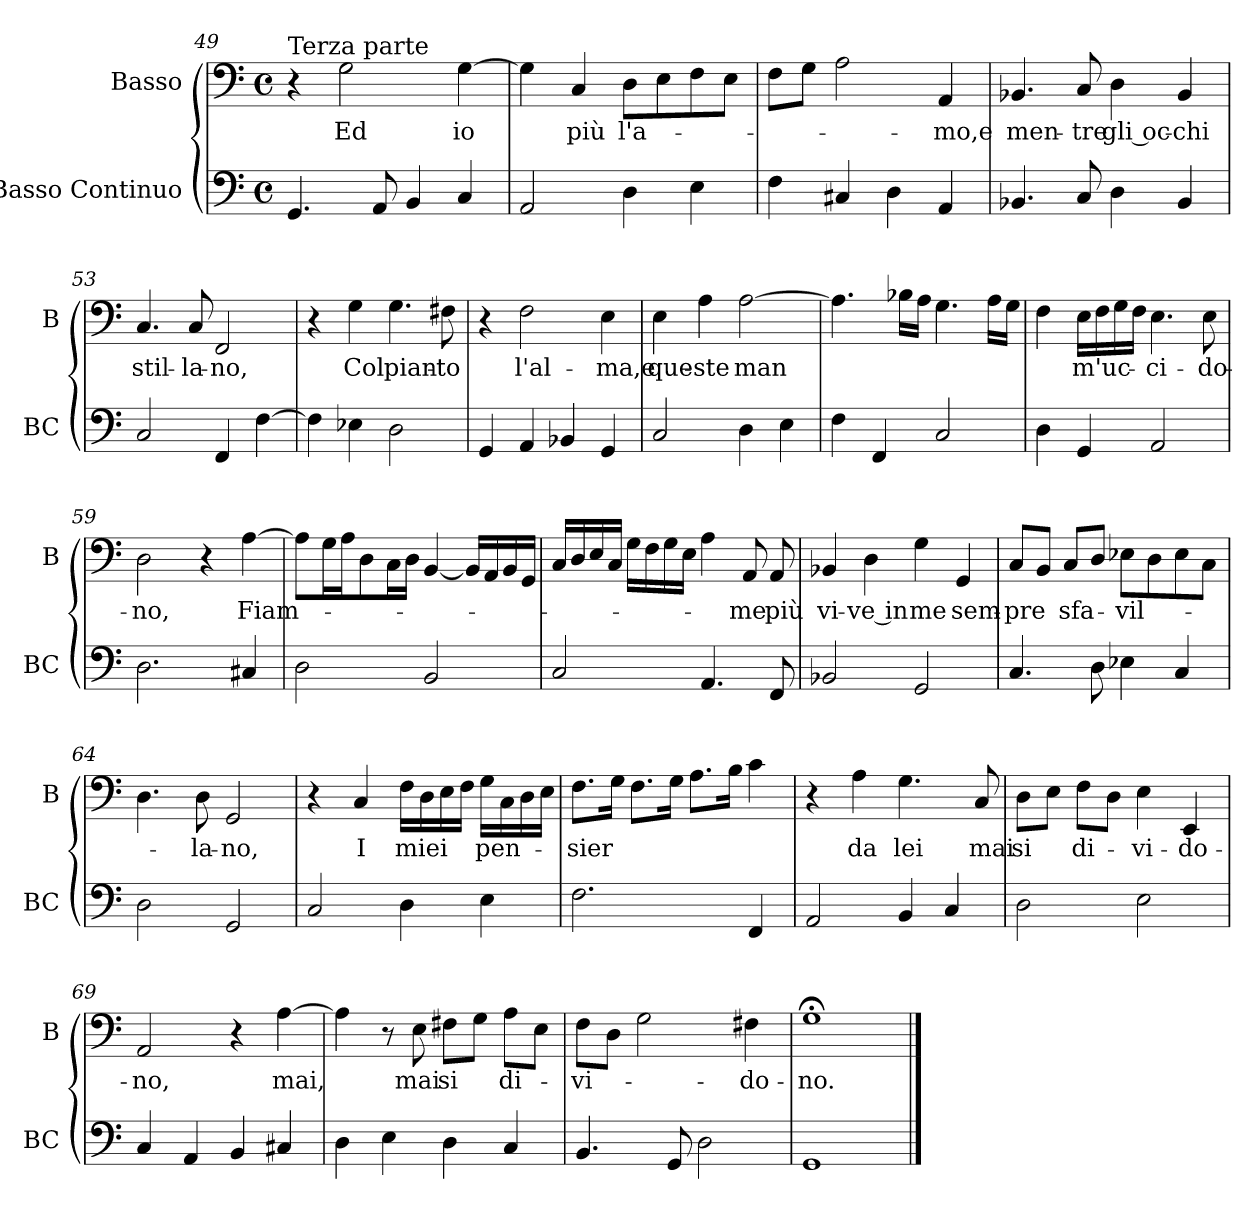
**kern	**kern	**text
*part2	*part1	*part1
*staff2	*staff1	*staff1
*I"Basso Continuo	*I"Basso	*
*I'BC	*I'B	*
*clefF4	*clefF4	*
*k[]	*k[]	*
*C:	*C:	*
*M4/4	*M4/4	*
*met(c)	*met(c)	*
=49	=49	=49
!	!LO:TX:a:t=Terza parte	!
4.GG/	4r	.
!	!	!LO:LY:b
.	2G\	Ed
8AA/	.	.
4BB/	.	.
!	!	!LO:LY:b
4C/	[4G\	io
=50	=50	=50
2AA/	4G\]	.
!	!	!LO:LY:b
.	4C/	più
!	!	!LO:LY:b
4D\	8D\L	l'a-
.	8E\	.
4E\	8F\	.
.	8E\J	.
=51	=51	=51
4F\	8F\L	.
.	8G\J	.
4C#X/	2A\	.
4D\	.	.
!	!	!LO:LY:b
4AA/	4AA/	-mo,e
=52	=52	=52
!	!	!LO:LY:b
4.BB-X/	4.BB-X/	men-
!	!	!LO:LY:b
8C/	8C/	-tre
!	!	!LO:LY:b
4D\	4D\	gli oc-
!	!	!LO:LY:b
4BB-/	4BB-/	-chi
=53	=53	=53
!	!	!LO:LY:b
2C/	4.C/	stil-
!	!	!LO:LY:b
.	8C/	-la-
!	!	!LO:LY:b
4FF/	2FF/	-no,
[4F\	.	.
=54	=54	=54
4F\]	4r	.
!	!	!LO:LY:b
4E-X\	4G\	Col
!	!	!LO:LY:b
2D\	4.G\	pian-
!	!	!LO:LY:b
.	8F#X\	-to
!!LO:LB:g=z
=55	=55	=55
4GG/	4r	.
!	!	!LO:LY:b
4AA/	2F\	l'al-
4BB-X/	.	.
!	!	!LO:LY:b
4GG/	4E\	-ma,e
=56	=56	=56
!	!	!LO:LY:b
2C/	4E\	que-
!	!	!LO:LY:b
.	4A\	-ste
!	!	!LO:LY:b
4D\	[2A\	man
4E\	.	.
=57	=57	=57
4F\	4.A\]	.
4FF/	.	.
.	16B-X\LL	.
.	16A\JJ	.
2C/	4.G\	.
.	16A\LL	.
.	16G\JJ	.
=58	=58	=58
4D\	4F\	.
!	!	!LO:LY:b
4GG/	16E\LL	m'uc-
.	16F\	.
.	16G\	.
.	16F\JJ	.
!	!	!LO:LY:b
2AA/	4.E\	-ci-
!	!	!LO:LY:b
.	8E\	-do-
=59	=59	=59
!	!	!LO:LY:b
2.D\	2D\	-no,
.	4r	.
!	!	!LO:LY:b
4C#X/	[4A\	Fiam-
=60	=60	=60
2D\	8A\L]	.
.	16G\L	.
.	16A\J	.
.	8D\	.
.	16C\L	.
.	16D\JJ	.
2BB/	[4BB/	.
.	16BB/LL]	.
.	16AA/	.
.	16BB/	.
.	16GG/JJ	.
!!LO:LB:g=z
=61	=61	=61
2C/	16C/LL	.
.	16D/	.
.	16E/	.
.	16C/JJ	.
.	16G\LL	.
.	16F\	.
.	16G\	.
.	16E\JJ	.
4.AA/	4A\	.
!	!	!LO:LY:b
.	8AA/	-me
!	!	!LO:LY:b
8FF/	8AA/	più
=62	=62	=62
!	!	!LO:LY:b
2BB-X/	4BB-X/	vi-
!	!	!LO:LY:b
.	4D\	-ve in
!	!	!LO:LY:b
2GG/	4G\	me
!	!	!LO:LY:b
.	4GG/	sem-
=63	=63	=63
!	!	!LO:LY:b
4.C/	8C/L	-pre
.	8BB/J	.
!	!	!LO:LY:b
.	8C/L	sfa-
8D\	8D/J	.
!	!	!LO:LY:b
4E-X\	8E-X\L	-vil-
.	8D\	.
4C/	8E-\	.
.	8C\J	.
=64	=64	=64
2D\	4.D\	.
!	!	!LO:LY:b
.	8D\	-la-
!	!	!LO:LY:b
2GG/	2GG/	-no,
=65	=65	=65
2C/	4r	.
!	!	!LO:LY:b
.	4C/	I
!	!	!LO:LY:b
4D\	16F\LL	miei
.	16D\	.
.	16E\	.
.	16F\JJ	.
!	!	!LO:LY:b
4E\	16G\LL	pen-
.	16C\	.
.	16D\	.
.	16E\JJ	.
!!LO:LB:g=z
=66	=66	=66
!	!	!LO:LY:b
2.F\	8.F\L	-sier
.	16G\Jk	.
.	8.F\L	.
.	16G\Jk	.
.	8.A\L	.
.	16B\Jk	.
4FF/	4c\	.
=67	=67	=67
2AA/	4r	.
!	!	!LO:LY:b
.	4A\	da
!	!	!LO:LY:b
4BB/	4.G\	lei
4C/	.	.
!	!	!LO:LY:b
.	8C/	mai
=68	=68	=68
!	!	!LO:LY:b
2D\	8D\L	si
.	8E\J	.
!	!	!LO:LY:b
.	8F\L	di-
.	8D\J	.
!	!	!LO:LY:b
2E\	4E\	-vi-
!	!	!LO:LY:b
.	4EE/	-do-
=69	=69	=69
!	!	!LO:LY:b
4C/	2AA/	-no,
4AA/	.	.
4BB/	4r	.
!	!	!LO:LY:b
4C#X/	[4A\	mai,
=70	=70	=70
4D\	4A\]	.
4E\	8r	.
!	!	!LO:LY:b
.	8E\	mai
!	!	!LO:LY:b
4D\	8F#X\L	si
.	8G\J	.
!	!	!LO:LY:b
4C/	8A\L	di-
.	8E\J	.
=71	=71	=71
!	!	!LO:LY:b
4.BB/	8F\L	-vi-
.	8D\J	.
.	2G\	.
8GG/	.	.
2D\	.	.
!	!	!LO:LY:b
.	4F#X\	-do-
=72	=72	=72
!	!	!LO:LY:b
1GG	1G;<	-no.
==	==	==
*-	*-	*-
